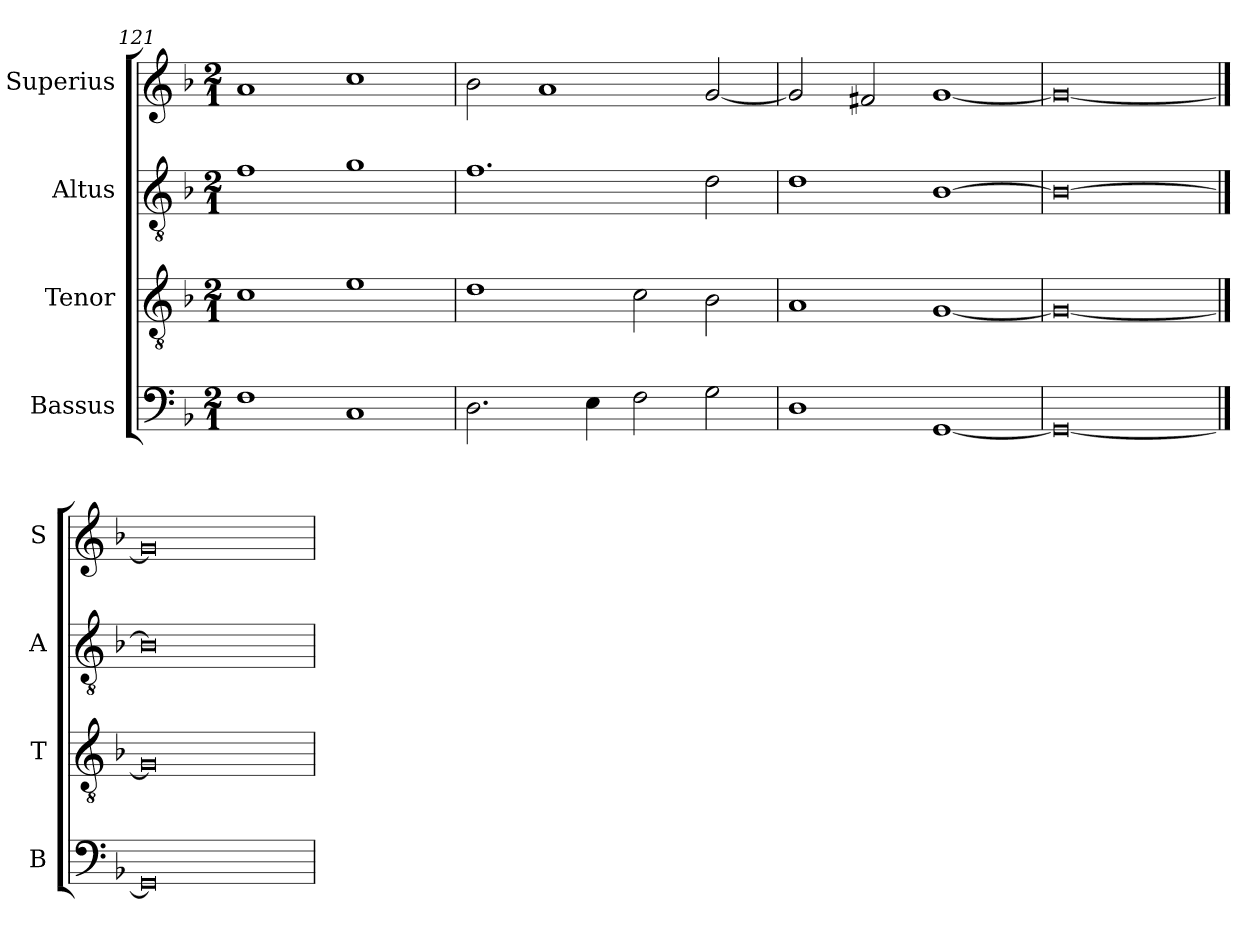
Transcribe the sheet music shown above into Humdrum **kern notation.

**kern	**kern	**kern	**kern
*part4	*part3	*part2	*part1
*staff4	*staff3	*staff2	*staff1
*I"Bassus	*I"Tenor	*I"Altus	*I"Superius
*I'B	*I'T	*I'A	*I'S
*clefF4	*clefGv2	*clefGv2	*clefG2
*k[b-]	*k[b-]	*k[b-]	*k[b-]
*F:	*F:	*F:	*F:
*M2/1	*M2/1	*M2/1	*M2/1
=121	=121	=121	=121
1F	1c	1f	1a
1C	1e	1g	1cc
=122	=122	=122	=122
2.D	1d	1.f	2b-
.	.	.	1a
4E	.	.	.
2F	2c	.	.
2G	2B-	2d	[2g
=123	=123	=123	=123
1D	1A	1d	2g]
.	.	.	2f#X
[1GG	[1G	[1B-	[1g
=124	=124	=124	=124
0GG_	0G_	0B-_	0g_
==125	==125	==125	==125
0GG]	0G]	0B-]	0g]
=	=	=	=
*-	*-	*-	*-
